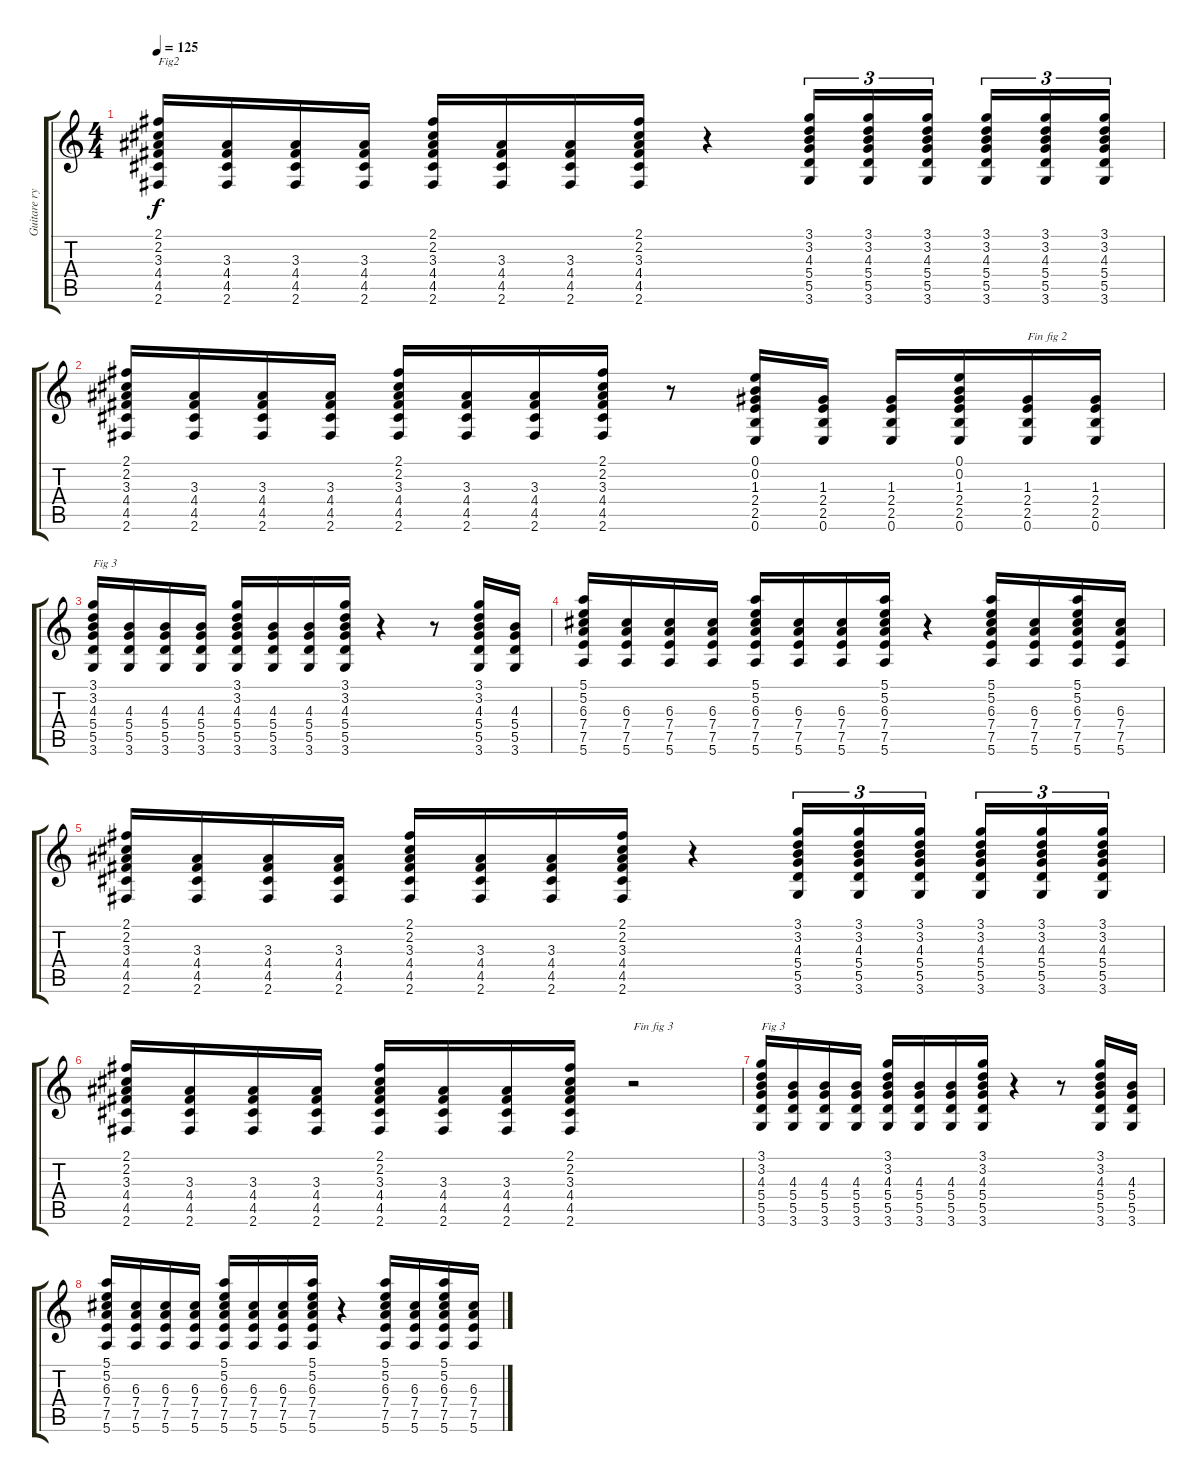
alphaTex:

\track ("Guitare ryth1 Porl" "Guitare ry") {instrument acousticguitarsteel}
\staff {score tabs}
\tuning (E4 B3 G3 D3 A2 E2) {hide}
\ts (4 4)
\tempo 125
\clef g2
\ks c
(2.1 2.2 3.3 4.4 4.5 2.6).16{txt "Fig2" dy f} (3.3 4.4 4.5 2.6).16 (3.3 4.4 4.5 2.6).16 (3.3 4.4 4.5 2.6).16 (2.1 2.2 3.3 4.4 4.5 2.6).16 (3.3 4.4 4.5 2.6).16 (3.3 4.4 4.5 2.6).16 (2.1 2.2 3.3 4.4 4.5 2.6).16 r.4 (3.1 3.2 4.3 5.4 5.5 3.6).16{tu (3 2)} (3.1 3.2 4.3 5.4 5.5 3.6).16{tu (3 2)} (3.1 3.2 4.3 5.4 5.5 3.6).16{tu (3 2)} (3.1 3.2 4.3 5.4 5.5 3.6).16{tu (3 2)} (3.1 3.2 4.3 5.4 5.5 3.6).16{tu (3 2)} (3.1 3.2 4.3 5.4 5.5 3.6).16{tu (3 2)} |
(2.1 2.2 3.3 4.4 4.5 2.6).16 (3.3 4.4 4.5 2.6).16 (3.3 4.4 4.5 2.6).16 (3.3 4.4 4.5 2.6).16 (2.1 2.2 3.3 4.4 4.5 2.6).16 (3.3 4.4 4.5 2.6).16 (3.3 4.4 4.5 2.6).16 (2.1 2.2 3.3 4.4 4.5 2.6).16 r.8 (0.1 0.2 1.3 2.4 2.5 0.6).16 (1.3 2.4 2.5 0.6).16 (1.3 2.4 2.5 0.6).16 (0.1 0.2 1.3 2.4 2.5 0.6).16 (1.3 2.4 2.5 0.6).16{txt "Fin fig 2"} (1.3 2.4 2.5 0.6).16 |
(3.1 3.2 4.3 5.4 5.5 3.6).16{txt "Fig 3"} (4.3 5.4 5.5 3.6).16 (4.3 5.4 5.5 3.6).16 (4.3 5.4 5.5 3.6).16 (3.1 3.2 4.3 5.4 5.5 3.6).16 (4.3 5.4 5.5 3.6).16 (4.3 5.4 5.5 3.6).16 (3.1 3.2 4.3 5.4 5.5 3.6).16 r.4 r.8 (3.1 3.2 4.3 5.4 5.5 3.6).16 (4.3 5.4 5.5 3.6).16 |
(5.1 5.2 6.3 7.4 7.5 5.6).16 (6.3 7.4 7.5 5.6).16 (6.3 7.4 7.5 5.6).16 (6.3 7.4 7.5 5.6).16 (5.1 5.2 6.3 7.4 7.5 5.6).16 (6.3 7.4 7.5 5.6).16 (6.3 7.4 7.5 5.6).16 (5.1 5.2 6.3 7.4 7.5 5.6).16 r.4 (5.1 5.2 6.3 7.4 7.5 5.6).16 (6.3 7.4 7.5 5.6).16 (5.1 5.2 6.3 7.4 7.5 5.6).16 (6.3 7.4 7.5 5.6).16 |
(2.1 2.2 3.3 4.4 4.5 2.6).16 (3.3 4.4 4.5 2.6).16 (3.3 4.4 4.5 2.6).16 (3.3 4.4 4.5 2.6).16 (2.1 2.2 3.3 4.4 4.5 2.6).16 (3.3 4.4 4.5 2.6).16 (3.3 4.4 4.5 2.6).16 (2.1 2.2 3.3 4.4 4.5 2.6).16 r.4 (3.1 3.2 4.3 5.4 5.5 3.6).16{tu (3 2)} (3.1 3.2 4.3 5.4 5.5 3.6).16{tu (3 2)} (3.1 3.2 4.3 5.4 5.5 3.6).16{tu (3 2)} (3.1 3.2 4.3 5.4 5.5 3.6).16{tu (3 2)} (3.1 3.2 4.3 5.4 5.5 3.6).16{tu (3 2)} (3.1 3.2 4.3 5.4 5.5 3.6).16{tu (3 2)} |
(2.1 2.2 3.3 4.4 4.5 2.6).16 (3.3 4.4 4.5 2.6).16 (3.3 4.4 4.5 2.6).16 (3.3 4.4 4.5 2.6).16 (2.1 2.2 3.3 4.4 4.5 2.6).16 (3.3 4.4 4.5 2.6).16 (3.3 4.4 4.5 2.6).16 (2.1 2.2 3.3 4.4 4.5 2.6).16 r.2{txt "Fin fig 3"} |
(3.1 3.2 4.3 5.4 5.5 3.6).16{txt "Fig 3"} (4.3 5.4 5.5 3.6).16 (4.3 5.4 5.5 3.6).16 (4.3 5.4 5.5 3.6).16 (3.1 3.2 4.3 5.4 5.5 3.6).16 (4.3 5.4 5.5 3.6).16 (4.3 5.4 5.5 3.6).16 (3.1 3.2 4.3 5.4 5.5 3.6).16 r.4 r.8 (3.1 3.2 4.3 5.4 5.5 3.6).16 (4.3 5.4 5.5 3.6).16 |
(5.1 5.2 6.3 7.4 7.5 5.6).16 (6.3 7.4 7.5 5.6).16 (6.3 7.4 7.5 5.6).16 (6.3 7.4 7.5 5.6).16 (5.1 5.2 6.3 7.4 7.5 5.6).16 (6.3 7.4 7.5 5.6).16 (6.3 7.4 7.5 5.6).16 (5.1 5.2 6.3 7.4 7.5 5.6).16 r.4 (5.1 5.2 6.3 7.4 7.5 5.6).16 (6.3 7.4 7.5 5.6).16 (5.1 5.2 6.3 7.4 7.5 5.6).16 (6.3 7.4 7.5 5.6).16
